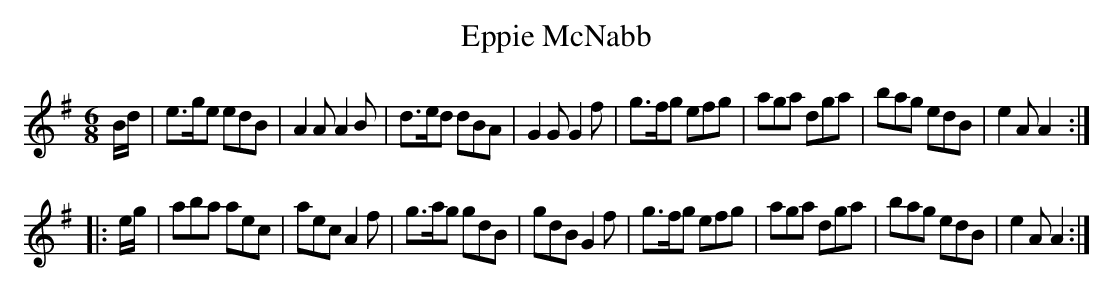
X:1
T:Eppie McNabb
M:6/8
K:ADor
B/d/|\
e>ge edB| A2A A2B| d>ed dBA| G2G G2f|\
g>fg efg| aga dga| bag edB| e2A A2:|
|:e/g/|\
aba aec| aec A2f| g>ag gdB| gdB G2f|\
g>fg efg| aga dga| bag edB| e2A A2:|
